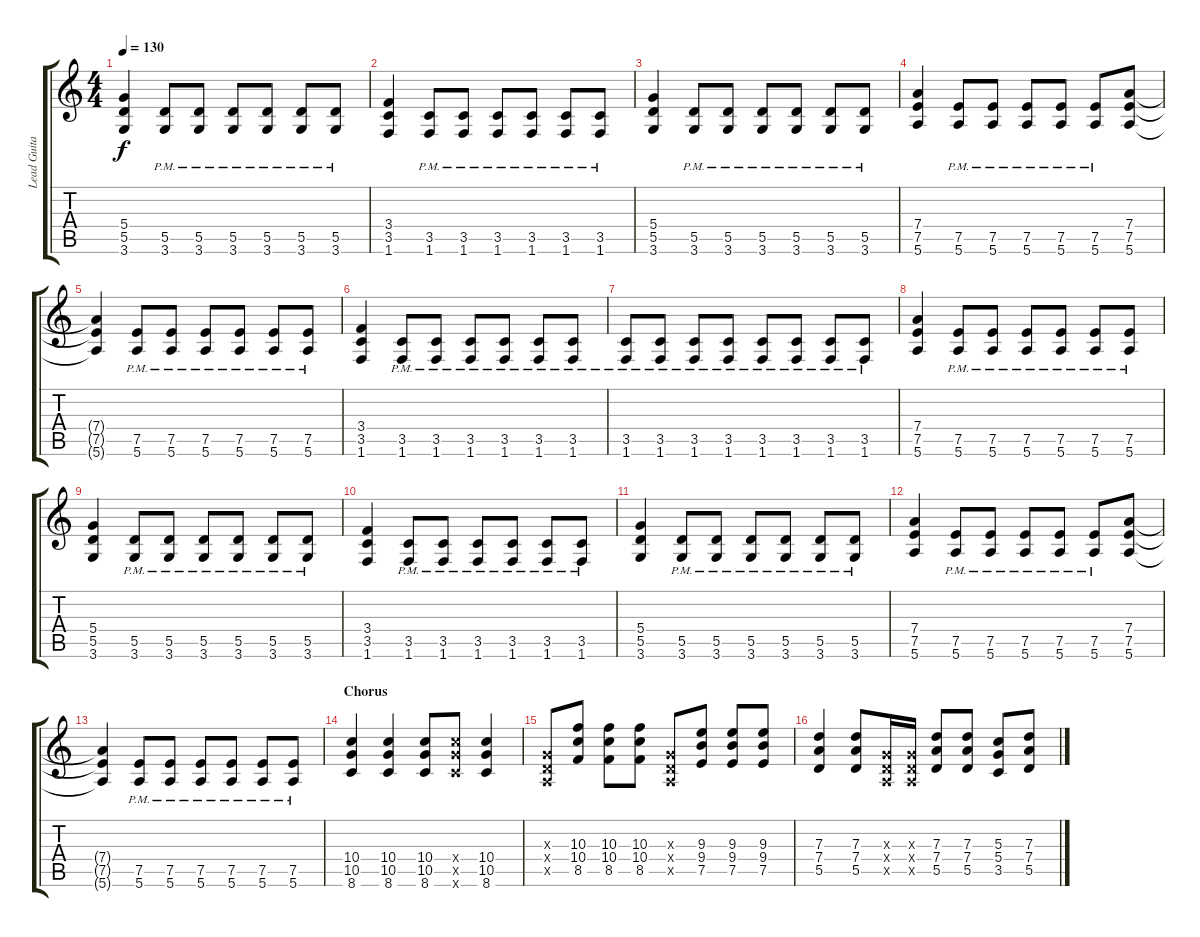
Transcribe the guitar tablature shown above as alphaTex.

\track ("Lead Guitar" "Lead Guita") {instrument distortionguitar}
\staff {score tabs}
\tuning (E4 B3 G3 D3 A2 E2) {hide}
\ts (4 4)
\tempo 130
\clef g2
\ks c
(5.4 5.5 3.6).4{dy f} (5.5{pm} 3.6{pm}).8 (5.5{pm} 3.6{pm}).8 (5.5{pm} 3.6{pm}).8 (5.5{pm} 3.6{pm}).8 (5.5{pm} 3.6{pm}).8 (5.5{pm} 3.6{pm}).8 |
(3.4 3.5 1.6).4 (3.5{pm} 1.6{pm}).8 (3.5{pm} 1.6{pm}).8 (3.5{pm} 1.6{pm}).8 (3.5{pm} 1.6{pm}).8 (3.5{pm} 1.6{pm}).8 (3.5{pm} 1.6{pm}).8 |
(5.4 5.5 3.6).4 (5.5{pm} 3.6{pm}).8 (5.5{pm} 3.6{pm}).8 (5.5{pm} 3.6{pm}).8 (5.5{pm} 3.6{pm}).8 (5.5{pm} 3.6{pm}).8 (5.5{pm} 3.6{pm}).8 |
(7.4 7.5 5.6).4 (7.5{pm} 5.6{pm}).8 (7.5{pm} 5.6{pm}).8 (7.5{pm} 5.6{pm}).8 (7.5{pm} 5.6{pm}).8 (7.5{pm} 5.6{pm}).8 (7.4 7.5 5.6).8 |
(7.4{t} 7.5{t} 5.6{t}).4 (7.5{pm} 5.6{pm}).8 (7.5{pm} 5.6{pm}).8 (7.5{pm} 5.6{pm}).8 (7.5{pm} 5.6{pm}).8 (7.5{pm} 5.6{pm}).8 (7.5{pm} 5.6{pm}).8 |
(3.4 3.5 1.6).4 (3.5{pm} 1.6{pm}).8 (3.5{pm} 1.6{pm}).8 (3.5{pm} 1.6{pm}).8 (3.5{pm} 1.6{pm}).8 (3.5{pm} 1.6{pm}).8 (3.5{pm} 1.6{pm}).8 |
(3.5{pm} 1.6{pm}).8 (3.5{pm} 1.6{pm}).8 (3.5{pm} 1.6{pm}).8 (3.5{pm} 1.6{pm}).8 (3.5{pm} 1.6{pm}).8 (3.5{pm} 1.6{pm}).8 (3.5{pm} 1.6{pm}).8 (3.5{pm} 1.6{pm}).8 |
(7.4 7.5 5.6).4 (7.5{pm} 5.6{pm}).8 (7.5{pm} 5.6{pm}).8 (7.5{pm} 5.6{pm}).8 (7.5{pm} 5.6{pm}).8 (7.5{pm} 5.6{pm}).8 (7.5{pm} 5.6{pm}).8 |
(5.4 5.5 3.6).4 (5.5{pm} 3.6{pm}).8 (5.5{pm} 3.6{pm}).8 (5.5{pm} 3.6{pm}).8 (5.5{pm} 3.6{pm}).8 (5.5{pm} 3.6{pm}).8 (5.5{pm} 3.6{pm}).8 |
(3.4 3.5 1.6).4 (3.5{pm} 1.6{pm}).8 (3.5{pm} 1.6{pm}).8 (3.5{pm} 1.6{pm}).8 (3.5{pm} 1.6{pm}).8 (3.5{pm} 1.6{pm}).8 (3.5{pm} 1.6{pm}).8 |
(5.4 5.5 3.6).4 (5.5{pm} 3.6{pm}).8 (5.5{pm} 3.6{pm}).8 (5.5{pm} 3.6{pm}).8 (5.5{pm} 3.6{pm}).8 (5.5{pm} 3.6{pm}).8 (5.5{pm} 3.6{pm}).8 |
(7.4 7.5 5.6).4 (7.5{pm} 5.6{pm}).8 (7.5{pm} 5.6{pm}).8 (7.5{pm} 5.6{pm}).8 (7.5{pm} 5.6{pm}).8 (7.5{pm} 5.6{pm}).8 (7.4 7.5 5.6).8 |
(7.4{t} 7.5{t} 5.6{t}).4 (7.5{pm} 5.6{pm}).8 (7.5{pm} 5.6{pm}).8 (7.5{pm} 5.6{pm}).8 (7.5{pm} 5.6{pm}).8 (7.5{pm} 5.6{pm}).8 (7.5{pm} 5.6{pm}).8 |
\section ("" "Chorus")
(10.4 10.5 8.6).4 (10.4 10.5 8.6).4 (10.4 10.5 8.6).8 (10.4{x} 10.5{x} 8.6{x}).8 (10.4 10.5 8.6).4 |
(0.3{x} 0.4{x} 0.5{x}).8 (10.3 10.4 8.5).8 (10.3 10.4 8.5).8 (10.3 10.4 8.5).8 (0.3{x} 0.4{x} 0.5{x}).8 (9.3 9.4 7.5).8 (9.3 9.4 7.5).8 (9.3 9.4 7.5).8 |
(7.3 7.4 5.5).4 (7.3 7.4 5.5).8 (0.3{x} 0.4{x} 0.5{x}).16 (0.3{x} 0.4{x} 0.5{x}).16 (7.3 7.4 5.5).8 (7.3 7.4 5.5).8 (5.3 5.4 3.5).8 (7.3 7.4 5.5).8
